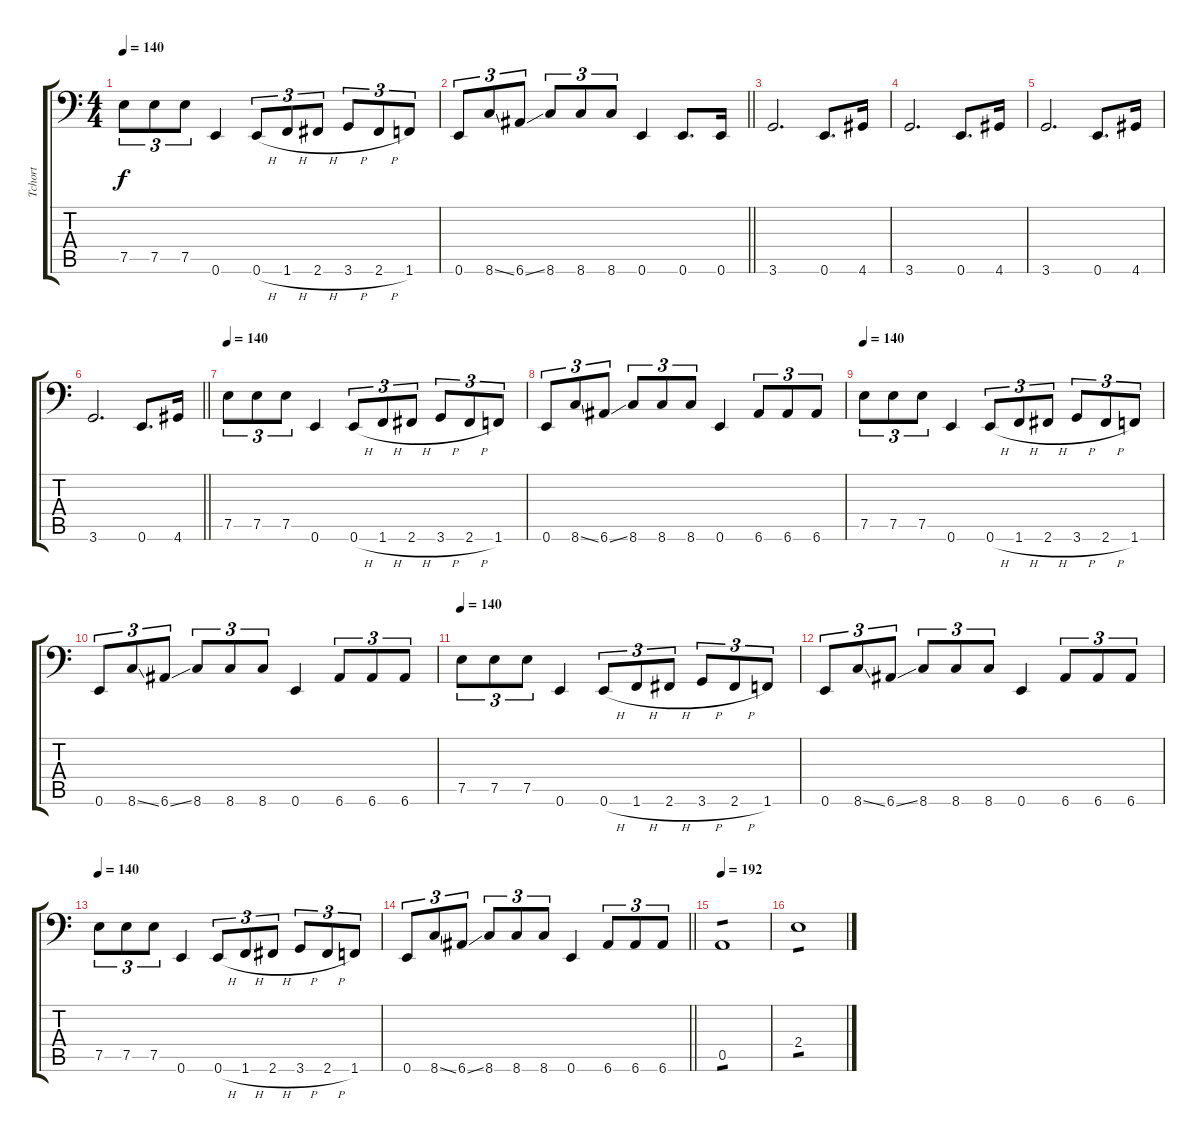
\track ("Tchort" "Tchort") {instrument electricbasspick}
\staff {score tabs}
\tuning (E3 B2 G2 D2 A1 E1) {hide}
\ts (4 4)
\tempo 140
\clef f4
\ks c
7.5.8{tu (3 2) dy f} 7.5.8{tu (3 2)} 7.5.8{tu (3 2)} 0.6.4 0.6{h}.8{tu (3 2)} 1.6{h}.8{tu (3 2)} 2.6{h}.8{tu (3 2)} 3.6{h}.8{tu (3 2)} 2.6{h}.8{tu (3 2)} 1.6.8{tu (3 2)} |
\barLineRight lightlight
0.6.8{tu (3 2)} 8.6{ss}.8{tu (3 2)} 6.6{ss}.8{tu (3 2)} 8.6.8{tu (3 2)} 8.6.8{tu (3 2)} 8.6.8{tu (3 2)} 0.6.4 0.6.8{d} 0.6.16 |
\section ("" "")
3.6.2{d} 0.6.8{d} 4.6.16 |
3.6.2{d} 0.6.8{d} 4.6.16 |
3.6.2{d} 0.6.8{d} 4.6.16 |
\barLineRight lightlight
3.6.2{d} 0.6.8{d} 4.6.16 |
\section ("" "")
\tempo 140
7.5.8{tu (3 2)} 7.5.8{tu (3 2)} 7.5.8{tu (3 2)} 0.6.4 0.6{h}.8{tu (3 2)} 1.6{h}.8{tu (3 2)} 2.6{h}.8{tu (3 2)} 3.6{h}.8{tu (3 2)} 2.6{h}.8{tu (3 2)} 1.6.8{tu (3 2)} |
0.6.8{tu (3 2)} 8.6{ss}.8{tu (3 2)} 6.6{ss}.8{tu (3 2)} 8.6.8{tu (3 2)} 8.6.8{tu (3 2)} 8.6.8{tu (3 2)} 0.6.4 6.6.8{tu (3 2)} 6.6.8{tu (3 2)} 6.6.8{tu (3 2)} |
\tempo 140
7.5.8{tu (3 2)} 7.5.8{tu (3 2)} 7.5.8{tu (3 2)} 0.6.4 0.6{h}.8{tu (3 2)} 1.6{h}.8{tu (3 2)} 2.6{h}.8{tu (3 2)} 3.6{h}.8{tu (3 2)} 2.6{h}.8{tu (3 2)} 1.6.8{tu (3 2)} |
0.6.8{tu (3 2)} 8.6{ss}.8{tu (3 2)} 6.6{ss}.8{tu (3 2)} 8.6.8{tu (3 2)} 8.6.8{tu (3 2)} 8.6.8{tu (3 2)} 0.6.4 6.6.8{tu (3 2)} 6.6.8{tu (3 2)} 6.6.8{tu (3 2)} |
\tempo 140
7.5.8{tu (3 2)} 7.5.8{tu (3 2)} 7.5.8{tu (3 2)} 0.6.4 0.6{h}.8{tu (3 2)} 1.6{h}.8{tu (3 2)} 2.6{h}.8{tu (3 2)} 3.6{h}.8{tu (3 2)} 2.6{h}.8{tu (3 2)} 1.6.8{tu (3 2)} |
0.6.8{tu (3 2)} 8.6{ss}.8{tu (3 2)} 6.6{ss}.8{tu (3 2)} 8.6.8{tu (3 2)} 8.6.8{tu (3 2)} 8.6.8{tu (3 2)} 0.6.4 6.6.8{tu (3 2)} 6.6.8{tu (3 2)} 6.6.8{tu (3 2)} |
\tempo 140
7.5.8{tu (3 2)} 7.5.8{tu (3 2)} 7.5.8{tu (3 2)} 0.6.4 0.6{h}.8{tu (3 2)} 1.6{h}.8{tu (3 2)} 2.6{h}.8{tu (3 2)} 3.6{h}.8{tu (3 2)} 2.6{h}.8{tu (3 2)} 1.6.8{tu (3 2)} |
\barLineRight lightlight
0.6.8{tu (3 2)} 8.6{ss}.8{tu (3 2)} 6.6{ss}.8{tu (3 2)} 8.6.8{tu (3 2)} 8.6.8{tu (3 2)} 8.6.8{tu (3 2)} 0.6.4 6.6.8{tu (3 2)} 6.6.8{tu (3 2)} 6.6.8{tu (3 2)} |
\section ("" "")
\tempo 192
0.5.1{tp 1} |
2.4.1{tp 1}
